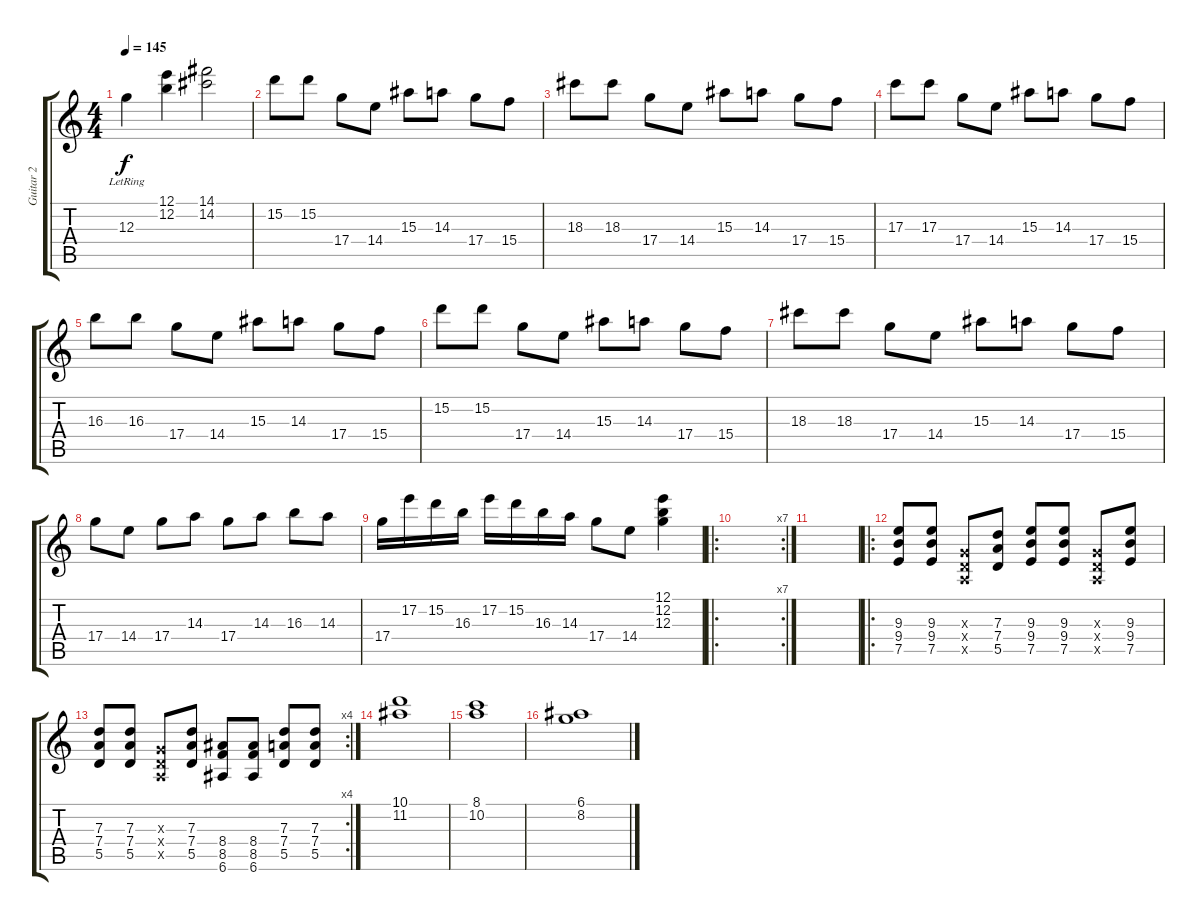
\track ("Guitar 2" "Guitar 2") {instrument overdrivenguitar}
\staff {score tabs}
\tuning (E4 B3 G3 D3 A2 E2) {hide}
\ts (4 4)
\tempo 145
\clef g2
\ks c
12.3{lr}.4{dy f} (12.1 12.2).4 (14.1 14.2).2 |
15.2.8 15.2.8 17.4.8 14.4.8 15.3.8 14.3.8 17.4.8 15.4.8 |
18.3.8 18.3.8 17.4.8 14.4.8 15.3.8 14.3.8 17.4.8 15.4.8 |
17.3.8 17.3.8 17.4.8 14.4.8 15.3.8 14.3.8 17.4.8 15.4.8 |
16.3.8 16.3.8 17.4.8 14.4.8 15.3.8 14.3.8 17.4.8 15.4.8 |
15.2.8 15.2.8 17.4.8 14.4.8 15.3.8 14.3.8 17.4.8 15.4.8 |
18.3.8 18.3.8 17.4.8 14.4.8 15.3.8 14.3.8 17.4.8 15.4.8 |
17.4.8 14.4.8 17.4.8 14.3.8 17.4.8 14.3.8 16.3.8 14.3.8 |
17.4.16 17.2.16 15.2.16 16.3.16 17.2.16 15.2.16 16.3.16 14.3.16 17.4.8 14.4.8 (12.1 12.2 12.3).4 |
\ro
\rc 7
|
|
\ro
(9.3 9.4 7.5).8 (9.3 9.4 7.5).8 (0.3{x} 0.4{x} 0.5{x}).8 (7.3 7.4 5.5).8 (9.3 9.4 7.5).8 (9.3 9.4 7.5).8 (0.3{x} 0.4{x} 0.5{x}).8 (9.3 9.4 7.5).8 |
\rc 4
(7.3 7.4 5.5).8 (7.3 7.4 5.5).8 (0.3{x} 0.4{x} 0.5{x}).8 (7.3 7.4 5.5).8 (8.4 8.5 6.6).8 (8.4 8.5 6.6).8 (7.3 7.4 5.5).8{instrument overdrivenguitar} (7.3 7.4 5.5).8 |
(10.1 11.2).1 |
(8.1 10.2).1 |
(6.1 8.2).1
